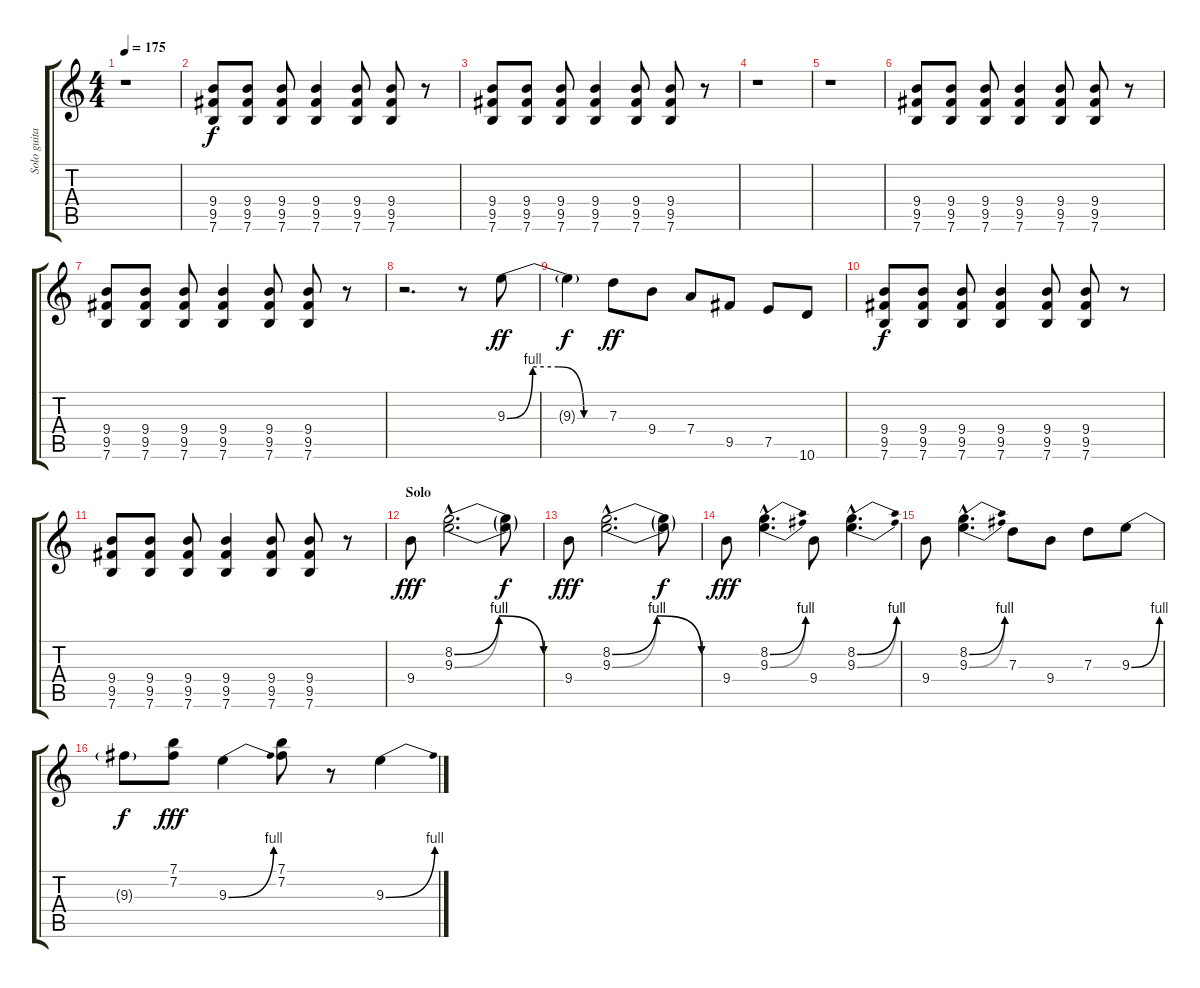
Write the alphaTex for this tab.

\track ("Solo guitar" "Solo guita") {instrument distortionguitar}
\staff {score tabs}
\tuning (E4 B3 G3 D3 A2 E2) {hide}
\ts (4 4)
\tempo 175
\clef g2
\ks c
r.1{dy f} |
(9.4 9.5 7.6).8 (9.4 9.5 7.6).8 (9.4 9.5 7.6).8 (9.4 9.5 7.6).4 (9.4 9.5 7.6).8 (9.4 9.5 7.6).8 r.8 |
(9.4 9.5 7.6).8 (9.4 9.5 7.6).8 (9.4 9.5 7.6).8 (9.4 9.5 7.6).4 (9.4 9.5 7.6).8 (9.4 9.5 7.6).8 r.8 |
r.1 |
r.1 |
(9.4 9.5 7.6).8 (9.4 9.5 7.6).8 (9.4 9.5 7.6).8 (9.4 9.5 7.6).4 (9.4 9.5 7.6).8 (9.4 9.5 7.6).8 r.8 |
(9.4 9.5 7.6).8 (9.4 9.5 7.6).8 (9.4 9.5 7.6).8 (9.4 9.5 7.6).4 (9.4 9.5 7.6).8 (9.4 9.5 7.6).8 r.8 |
r.2{d} r.8 9.3{be (custom 0 0 15 4 30 4 45 0 60 0)}.8{dy ff} |
9.3{t}.4{dy f} 7.3.8{dy ff} 9.4.8 7.4.8 9.5.8 7.5.8 10.6.8 |
(9.4 9.5 7.6).8{dy f} (9.4 9.5 7.6).8 (9.4 9.5 7.6).8 (9.4 9.5 7.6).4 (9.4 9.5 7.6).8 (9.4 9.5 7.6).8 r.8 |
(9.4 9.5 7.6).8 (9.4 9.5 7.6).8 (9.4 9.5 7.6).8 (9.4 9.5 7.6).4 (9.4 9.5 7.6).8 (9.4 9.5 7.6).8 r.8 |
\section ("" "Solo")
9.4.8{dy fff} (8.2{be (bendrelease 0 0 7 4 45 4 60 0) hac} 9.3{be (bendrelease 0 0 8 4 45 4 60 0) hac}).2{d} (8.2{t} 9.3{t}).8{dy f} |
9.4.8{dy fff} (8.2{be (bendrelease 0 0 8 4 45 4 60 0) hac} 9.3{be (bendrelease 0 0 8 4 45 4 60 0) hac}).2{d} (8.2{t} 9.3{t}).8{dy f} |
9.4.8{dy fff} (8.2{be (bend 0 0 60 4) hac} 9.3{be (bend 0 0 60 4) hac}).4{d} 9.4.8 (8.2{be (bend 0 0 60 4) hac} 9.3{be (bend 0 0 60 4) hac}).4{d} |
9.4.8 (8.2{be (bend 0 0 60 4) hac} 9.3{be (bend 0 0 60 4) hac}).4{d} 7.3.8 9.4.8 7.3.8 9.3{be (bend 0 0 60 4)}.8 |
9.3{t}.8{dy f} (7.1 7.2).8{dy fff} 9.3{be (bend 0 0 60 4)}.4 (7.1 7.2).8 r.8 9.3{be (bend 0 0 60 4)}.4
